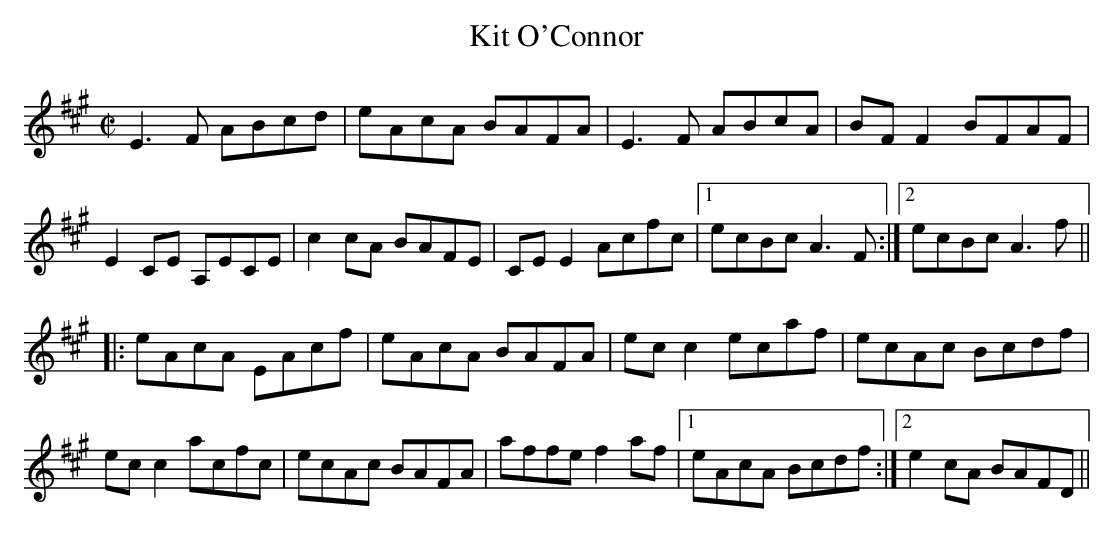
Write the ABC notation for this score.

X:1
T:Kit O'Connor
M:C|
K:A
E3F ABcd|eAcA BAFA|E3F ABcA|BFF2 BFAF|
E2CE A,ECE|c2cA BAFE|CEE2 Acfc|1 ecBc A3F:|2 ecBc A3f||
|:eAcA EAcf|eAcA BAFA|ecc2 ecaf|ecAc Bcdf|
ecc2 acfc|ecAc BAFA|affe f2af|1 eAcA Bcdf:|2 e2cA BAFD||
